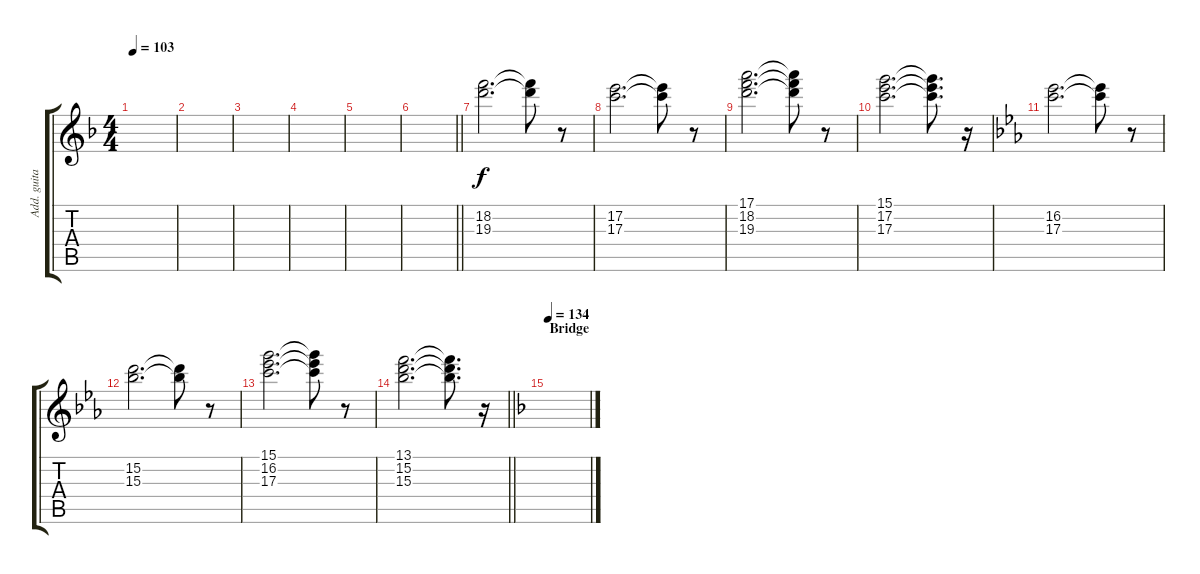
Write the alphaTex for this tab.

\track ("Add. guitar/synth" "Add. guita") {instrument distortionguitar}
\staff {score tabs}
\tuning (E4 B3 G3 D3 A2 E2) {hide}
\ts (4 4)
\tempo 103
\clef g2
\ks dminor
|
|
|
|
|
\barLineRight lightlight
|
\section ("" "")
(18.2 19.3).2{d volume 13 instrument pad2warm} (18.2{t} 19.3{t}).8 r.8 |
(17.2 17.3).2{d} (17.2{t} 17.3{t}).8 r.8 |
(17.1 18.2 19.3).2{d} (17.1{t} 18.2{t} 19.3{t}).8 r.8 |
(15.1 17.2 17.3).2{d} (15.1{t} 17.2{t} 17.3{t}).8{d} r.16 |
\ks cminor
(16.2 17.3).2{d} (16.2{t} 17.3{t}).8 r.8 |
(15.2 15.3).2{d} (15.2{t} 15.3{t}).8 r.8 |
(15.1 16.2 17.3).2{d} (15.1{t} 16.2{t} 17.3{t}).8 r.8 |
\barLineRight lightlight
(13.1 15.2 15.3).2{d} (13.1{t} 15.2{t} 15.3{t}).8{d} r.16 |
\section ("" "Bridge")
\tempo 134
\ks dminor
